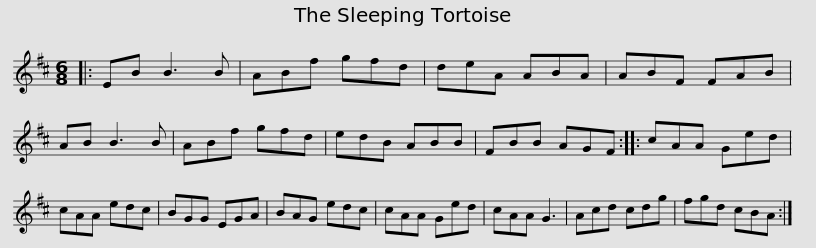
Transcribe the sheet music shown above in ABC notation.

X:1
L:1/8
M:6/8
I:linebreak $
K:D
V:1 treble
V:1
|: EB B3 B | ABf gfd | deA ABA | ABF FAB | AB B3 B | %5
 ABf gfd | edB ABB |$ FBB AGF :: cAA Ged | cAA edc | %10
 BGG EGA | BAG edc | cAA Ged | cAA G3 |$ Acd cdg | %15
 fgd cBA :| %16
